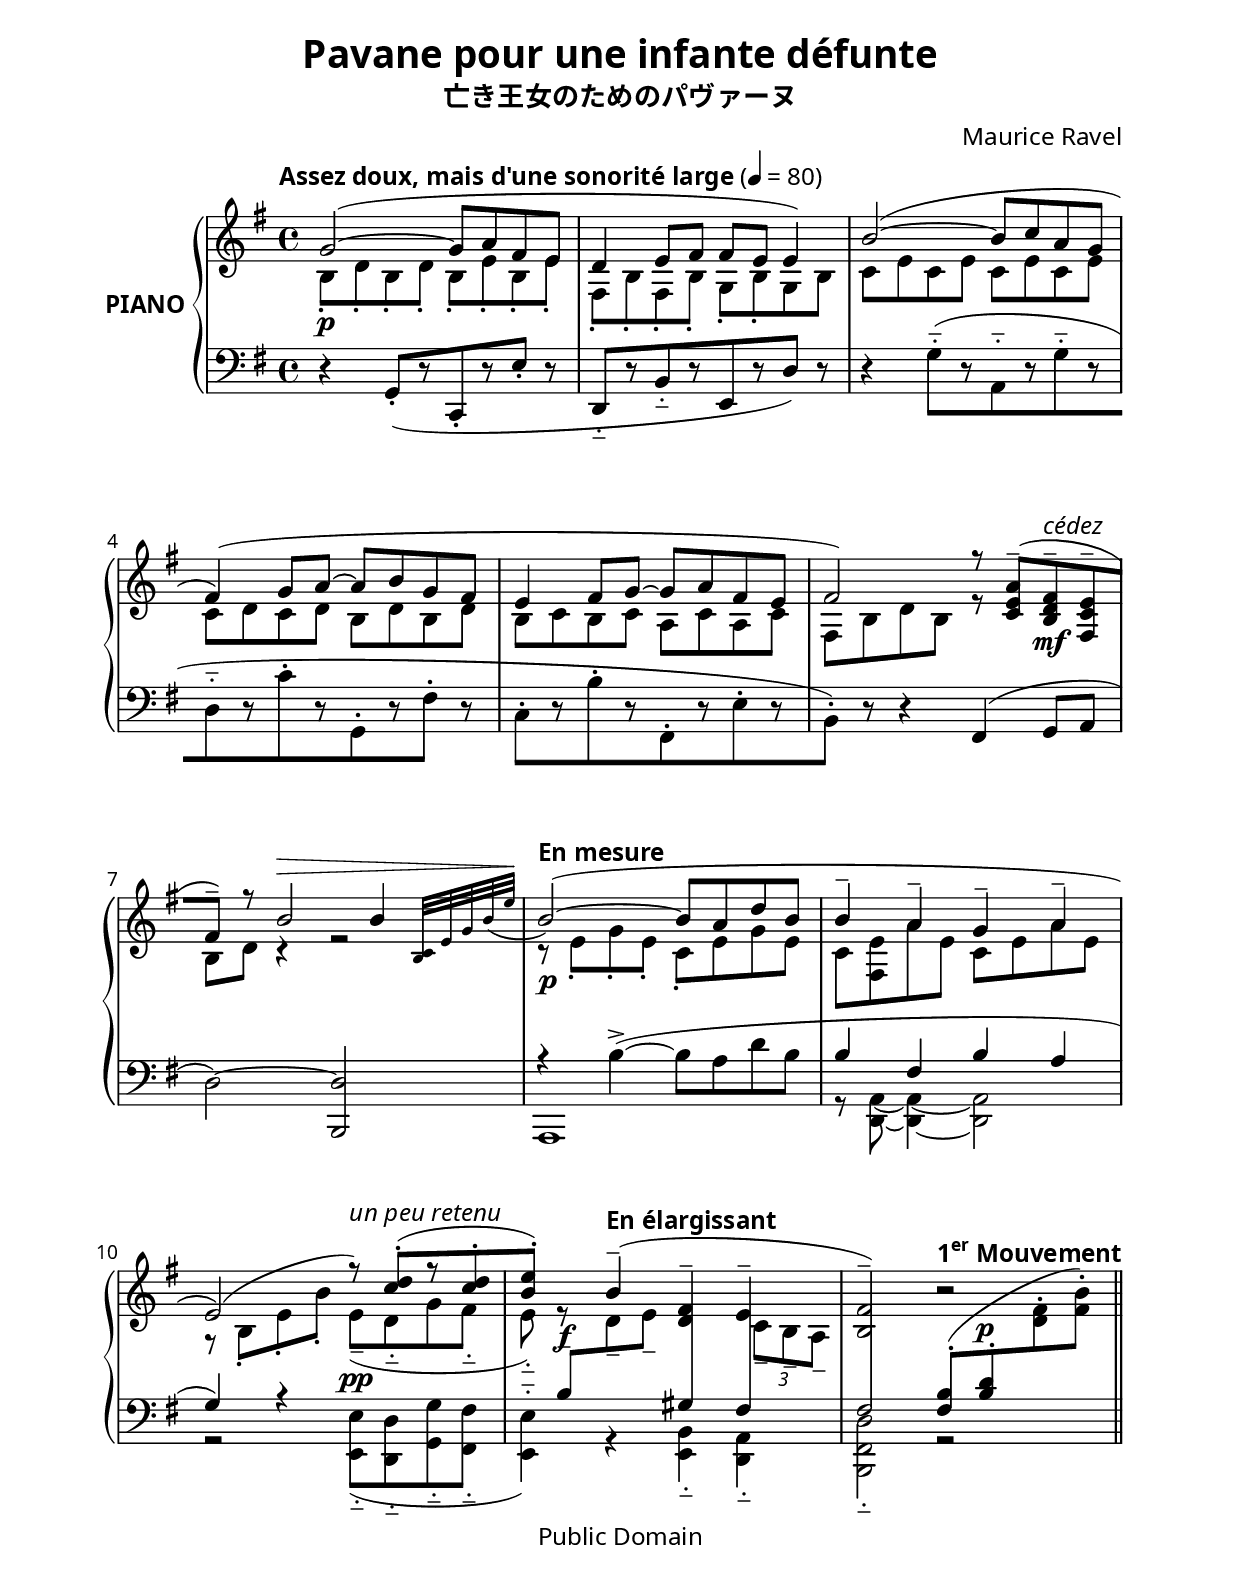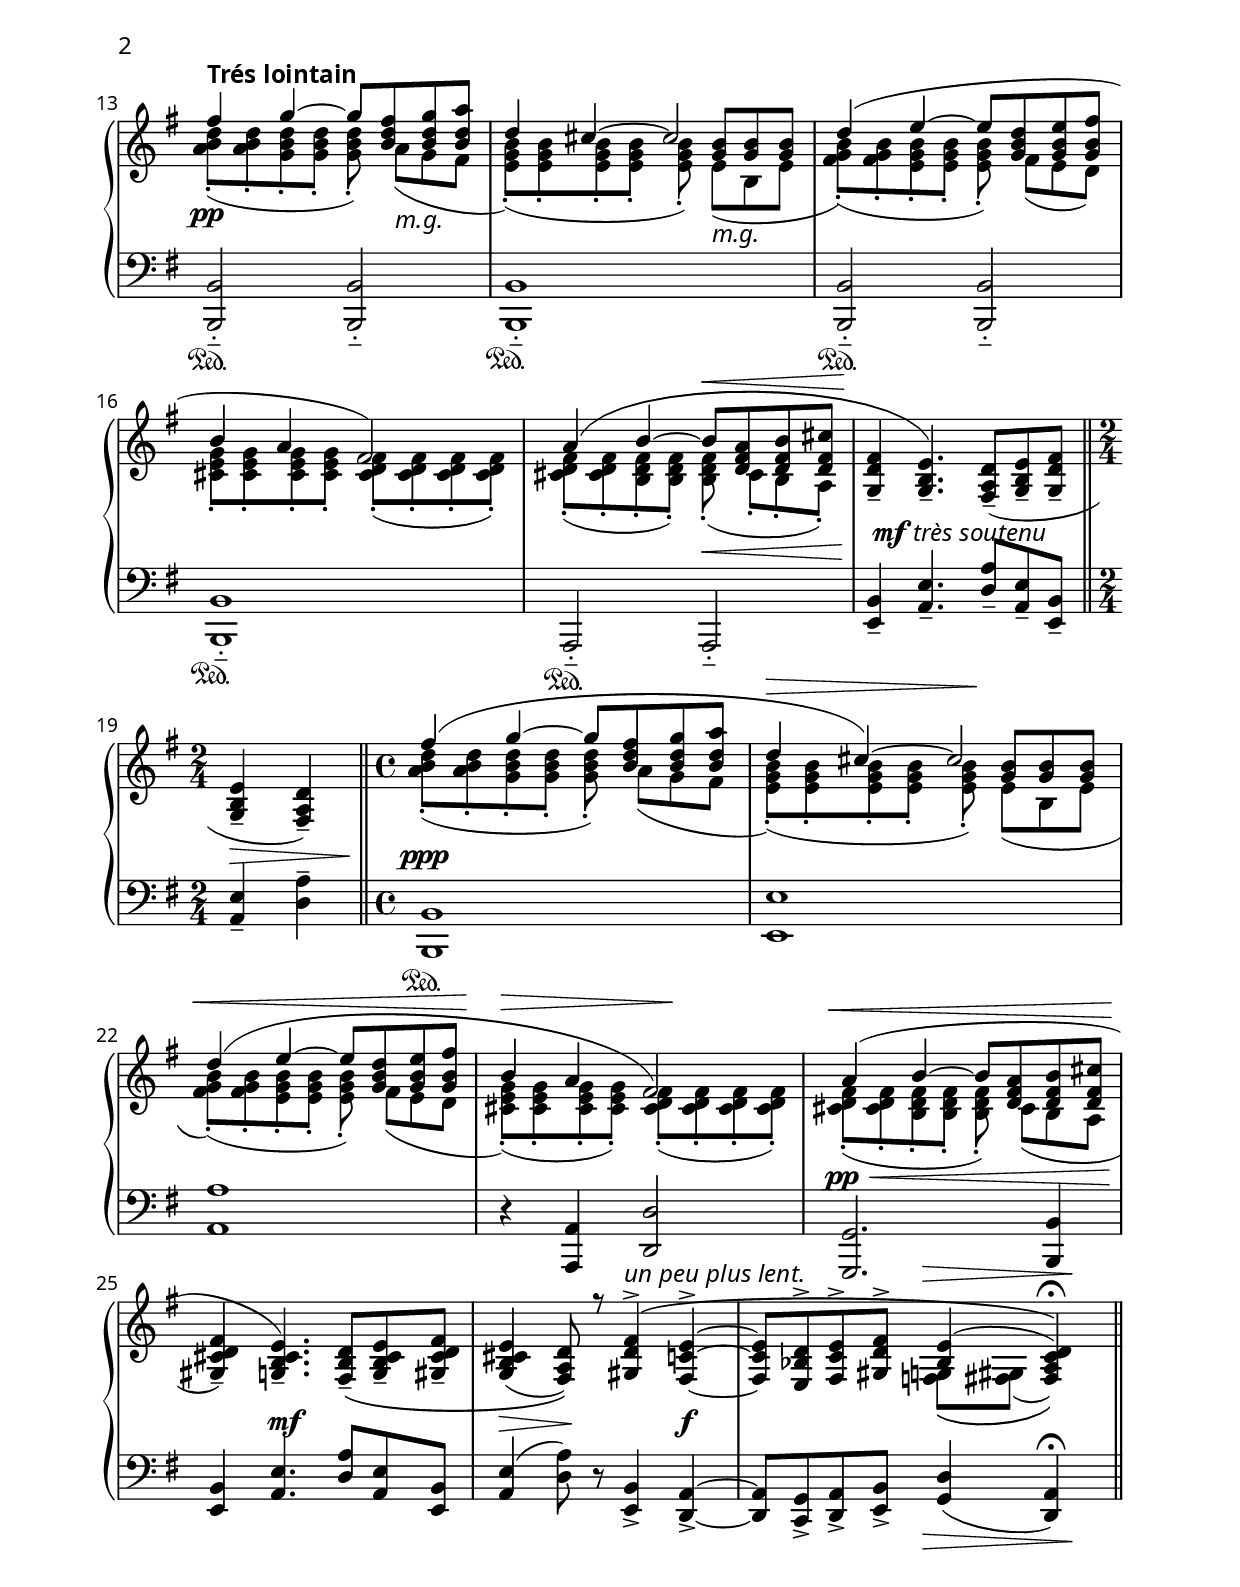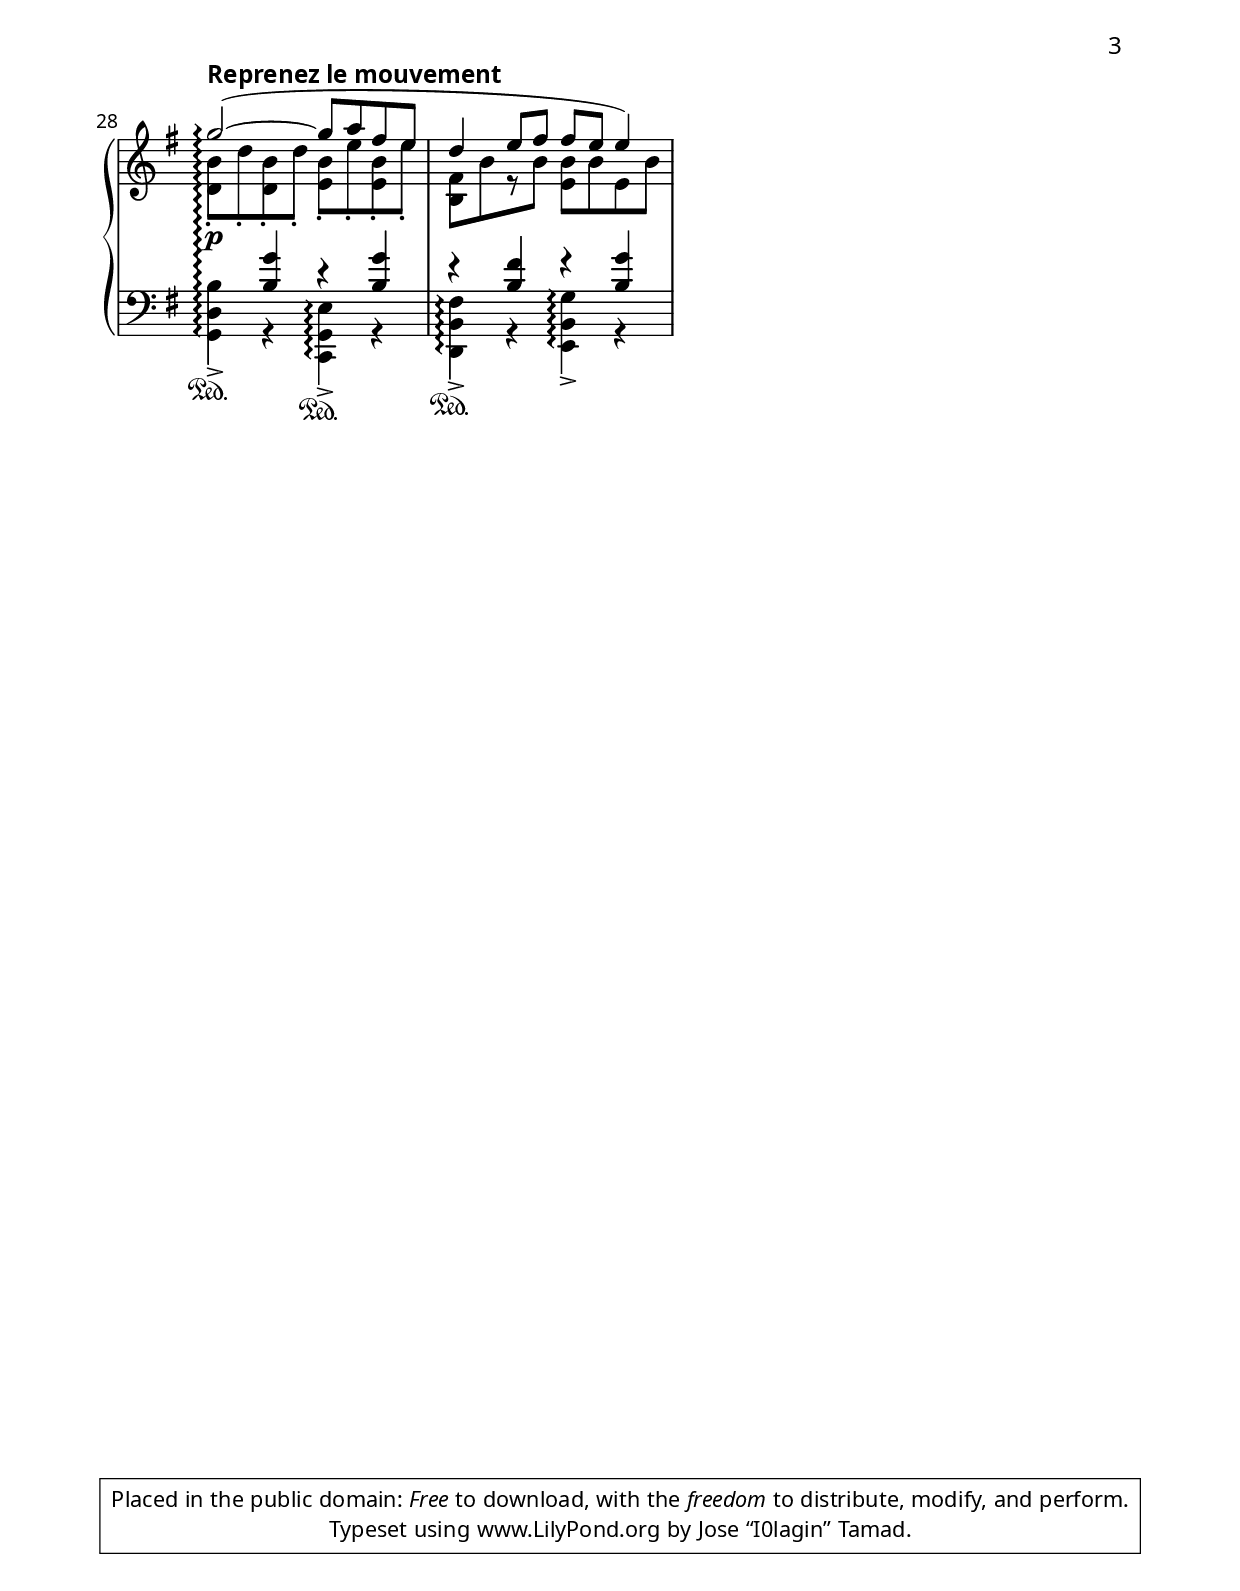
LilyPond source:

\version "2.24.4"

%% MOLA Guidelines for Music Preparation stuff
#(set-global-staff-size 21.26)
%% 21.26: 7.5mm
%% 22.67: 8.0mm
%% 24.09: 8.5mm

#(ly:expect-warning "")

\header {

  title = "Pavane pour une infante défunte"
  subtitle = "亡き王女のためのパヴァーヌ"
  composer = "Maurice Ravel"
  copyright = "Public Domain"
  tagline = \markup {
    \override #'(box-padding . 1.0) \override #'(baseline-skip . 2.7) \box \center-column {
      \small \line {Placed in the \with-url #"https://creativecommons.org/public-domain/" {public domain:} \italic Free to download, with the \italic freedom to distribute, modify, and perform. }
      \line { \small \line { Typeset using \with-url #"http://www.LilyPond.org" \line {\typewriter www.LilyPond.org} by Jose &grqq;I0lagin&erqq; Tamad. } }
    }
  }  
}

\paper {

  #(set-paper-size "a4")
  top-margin = 2\cm
  bottom-margin = 2\cm
  right-margin = 2\cm
  left-margin = 2\cm

  
  #(define fonts
    (set-global-fonts
     #:roman "MLMRoman8, Harano Aji Mincho"
     #:sans "MLMSans8, Harano Aji Gothic"
     #:typewriter "MLMMono8"
     #:factor (/ staff-height pt 20)
   ))
  #(include-special-characters)

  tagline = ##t
  print-all-headers = ##f
  ragged-last = ##t
  
}

%% QOL
mBreak = { \break }
pBreak = { \pageBreak }
sustainTap = \sustainOff\sustainOn
toUpper = { \change Staff = "pianoUpper" \stemDown }
toLower = { \change Staff = "pianoLower" \stemUp }

%% subdividing beams
divtwo = { \set subdivideBeams = ##t \set baseMoment = #(ly:make-moment 1/2) \set beatStructure = 1,1 }
divfour = { \set subdivideBeams = ##t \set baseMoment = #(ly:make-moment 1/4) \set beatStructure = 1,1,1,1 }
diveight = { \set subdivideBeams = ##t \set baseMoment = #(ly:make-moment 1/8) \set beatStructure = 2,2,2,2 }
divsixteen = { \set subdivideBeams = ##t \set baseMoment = #(ly:make-moment 1/16) \set beatStructure = 4,4,4,4 }

\version "2.24.4"

globalLayout = {

  %%1
  \tempo \markup {Assez doux, mais d'une sonorité large} 4=80
  s1 |

  %%2-3
  s1*2

  %%4-6
  
  s1*3

  %%7
  
  s1
  
  %%8
  \tempo \markup {En mesure} s1

  %%9
  s1

  %%10
  
  s1

  %%11
  s4
  \tempo \markup { \raise #3 { En élargissant } {　} } s2.

  %%12
  s2 \tempo \markup { \concat { 1 \super er } Mouvement } s2

  %%13
  \bar "||"
  \tempo \markup { Trés lointain }
  s1

  %%14-15
  s1*2

  %%16
  
  s1

  %%17-18
  s1*2

  %%19
  \bar "||"
  \time 2/4
  s2

  %%20
  \bar "||"
  \time 4/4
  s1

  %%21-27
  s1*7

  %%28
  \bar "||"
  \tempo \markup { Reprenez le mouvement }
  s1
  

}
 % time, tempo markings, keys, barlines, etc.
\version "2.24.4"

globalMidi = {

  %%1
  s1 |
  
}
 % tempo changes & MIDI dynamics
\version "2.24.4"

blank = {
  s1 |
  s1 |
  s1 |
}

mfTres = \tweak DynamicText.self-alignment-X #LEFT #(make-dynamic-script
						     (markup  #:dynamic "mf"
						      #:normal-text #:italic "très soutenu"))

\parallelMusic pianoDynamicsUpper,pianoDynamicsBetween,pianoDynamicsLower {

  %% 1
  s1 |
  s1\p |
  s1 |

  %% 2-5
  \repeat unfold 4 \blank

  %% 6
  s2. s4^\markup{\italic cédez} |
  s2. s4\mf |
  s1 |

  %%7
  s4 s2.^\> |
  s1 |
  s1 |

  %%8
  s1\! |
  s1\p |
  s1 |

  %%9
  \blank

  %%10
  s2 s2^\markup { \italic { un peu retenu } } |
  s2
  \once \override DynamicText.Y-offset = -2.5
  s2_\pp |
  s1 |

  %%11
  s1 |
  s8
  \once \override DynamicText.Y-offset = 1.2
  s4.^\f s2 |
  s1 |

  %%12
  s1 |
  s2 s8
  \once \override DynamicText.Y-offset = 2
  s4.^\p |
  s1 |

  %%13
  s1 |
  s1\pp |
  s1\sustainOn |

  %%14
  s1 |
  s1 |
  s1\sustainOn |

  %%15
  s1 |
  s1 |
  s1\sustainOn |

  %%16
  s1 |
  s1 |
  s1\sustainOn |

  %%17
  s2 s2^\< |
  s2 s2^\< |
  s1\sustainOn |

  %%18
  s1\! |
  \once \override DynamicText.Y-offset = #1
  s1\!\mfTres |
  s1 |

  %%19
  s2 |
  s2\> |
  s2 |

  %%20
  s1 |
  s1\ppp |
  s1\sustainOn |

  %%21
  s2^\> s2\! |
  s1 |
  s1 |

  %%22
  s1^\< |
  s1 |
  s1 |

  %%23
  s2^\> s2\! |
  s1 |
  s1 |

  %%24
  s1^\< |
  s1\pp\< |
  s1 |

  %%25
  s1\! |
  s4\! s2.\mf |
  s1 |

  %%26
  s2 s2^\markup \italic { un peu plus lent. } |
  s4\> s2\! s4\f |
  s1 |

  %%27
  s2 s4^\> s4\! |
  s1 |
  s2 s4_\> s4\! |

  %%28
  s1 |
  s1\p |
  s2\sustainOn s2\sustainOn |

  %%29
  s1 |
  s1 |
  s1\sustainOn |
  
}
 % dynamics & hairpins for layout
\version "2.24.4"

pianoLayout = {

  %%1-3
  s1*3

  %%4-6
  \mBreak
  s1*3

  %%7-9
  \mBreak
  s1*3

  %%10-12
  \mBreak
  s1*3

  %%13-15
  \pBreak
  s1*3

  %%16-18
  \mBreak
  s1*3

  %%19-21
  \mBreak
  s2 s1*2

  %%22-24
  \mBreak
  s1*3

  %%25-27
  \mBreak
  s1*3

  %%28-30
  \pBreak
  s1*3
  
}
 % breaks specifically for piano
\version "2.24.4"

%% \shape #'((0 . 0) (0 . 0) (0 . 0) (0 . 0)) Slur

mg = \markup \italic "m.g."

\parallelMusic pianoUpper,pianoLower,pianoPedal,pianoDynamics {
  
  %%1%2
  \key g \major
  <<
    {
      g'2^(^~ g8 a fis e
      d4 e8 fis fis e e4)
    } \\
    {
      \tag #'layout {
	b8_. d_. b_. d_. b_. e_. b_. e_.
	fis,_. b_. fis_. b_. g_. b_. g b
      }
      \tag #'midi {
	b8_. d_. b_. d_. b_. e_. b_. s8
	fis_. b_. fis_. b_. g_. b_. g b
      }
    }
  >> |
  \clef bass
  \key g \major
  r4 g,8_.[_( r c,_. r e'_.] r
  d,8__[ r b'__ r e, r d']) r
  |
  s2\sustainOn s2\sustainTap \repeat unfold 4 s4\sustainTap |
  s1 s1 |

  %%3%4%5%6%7
  <<
    {
      b'2~^( b8 c a g
      fis4)^( g8 a^~ a b g fis
      e4 fis8 g^~ g a fis e
      fis2) r8 < c e a >^-^([ < b d fis >^- < fis c' e >^- fis'^-)] r8 b2 b4
    } \\
    {
      c,8 e c e c e c e
      c d c d b d b d
      b c b c a c a c
      fis, b d b r s4.
      b8 d r4 r2
    }
  >> |
  r4
  \shape #'(
    ((0 . 1.5) (0 . 2) (0 . 2) (0 . 2))
    ((0 . 0) (0 . 0) (0 . 0) (0 . -1))
  ) Slur
  g8^_[^( r a,^_ r g'^_ r d^_ r c'^. r g,^. r fis'^.] r
  c8^.[ r b'^. r fis,^. r e'^. r b^.]) r8 r4 fis4^( g8 a
  d2)^~ < b, d' >
  |
  \repeat unfold 4 s4\sustainTap
  \repeat unfold 2 { s2\sustainTap s4\sustainTap s4\sustainTap }
  s2\sustainTap s4\sustainTap s8\sustainTap s8\sustainTap
  s1\sustainTap
  |
  s1 s1 s1 s2. s4 s1 |

  %%8%9%10%11%12
  <<
    {
      \tag #'layout { \bar "" \grace { < b c >32 e g b_~_( e } \bar "|" b2)^~^( b8 a d b }
      \tag #'midi {\grace { < b, c >32 e g b->_~_( e } s2 s8 a, d b }
      b4^- a^- g^- a^-
      e2)^( r8) < c' d >8^.^([ r q^. < b e >^.)] s8 b4^-^( \crossStaff { < d, fis >^- <  e >^- < b fis' >2^-) }
    } \\
    {
      r8 e_. g_. e_. c_. e g e
      \tag #'layout { c < fis, e' > a' e c e a e }
      \tag #'midi { c < fis, e' > s8 e' c e s8 e }
      r8 b_. e_. b'_. e,_-_( d__ g fis__
      e__) r8 s4 s4 \tuplet 3/2 { \once \override NoteColumn.force-hshift = #1.2 c8_- b_- a_- }
      s2
    }
  >> r2 |
  <<
    {
      \stemDown r4 b''4^>^~^( b8 a d b
      \stemUp b4 fis b a
      g4) r4 s2
      s8 b^-[ \toUpper d_- e_-] \toLower \crossStaff { gis,4 fis }
      \crossStaff fis2 \stemUp < fis b >8^.^([ < b d >^. \toUpper < d fis >^. < fis b >^.])
    } \\
    {
      a,,,1
      r8 < d a' >8_~ q4_~ q2
      r2 < e e' >8___( < d d' >__ < g g' >__ < fis fis' >__
      < e e' >4^_) r4 < e b' >__ < d a' >__
      < b fis' d' >2__ r2
    }
  >> |
  s1 s1\sustainTap
  s2\sustainTap s8 s8\sustainTap s8\sustainTap s8\sustainTap
  \repeat unfold 4 s4\sustainTap
  s2 s2\sustainTap |
  s1 s1 s1 s1 s1 |

  %%13%14%15%16
  <<
    {
      fis''4 g^~ g8 < b, d fis > < b d g > < b d a' >
      d4 cis^~ cis2
      d4^( e^~ e8 < g, b d > < g b e > < g b fis' >
      b4 a fis2)
    } \\
    {
      < a b d >8_._( q_. < g b d >_. q_. q_.) a_\mg[_( g fis]
      < e g b >8_.)_( q_. q_. q_. q_.) e_\mg[_( b e]
      < fis g b >8)_._( q_. < e g b >_. q_. q_.) fis[_( e d])
      < cis e g >8_. q_. q_. q_. < cis d fis >_._( q_. q_. q_.)
    } \\
    {
      s1
      s2 s8 < g' b >8 q q
      s1
      s1
    }
  >> |
  < b b' >2__ q__
  < b b' >1__
  < b b' >2__ q__
  < b b' >1__
  |
  s4\sustainTap s4\sustainTap s2\sustainTap
  s1\sustainTap
  s4\sustainTap s4\sustainTap s2\sustainTap
  s4\sustainTap s4\sustainTap s2\sustainTap |
  s1 s1 s1 s1 |

  %%17%18%19
  <<
    {
      a4^( b^~ b8 < d, fis a >8 < d fis b > < d fis cis' >
      < g, d' fis >4_- < g b e >4._-) < fis a d >8_-_( < g b e >_- < g d' fis >_-
      < g b e >4_- < fis a d >_-)
    } \\
    {
      < cis' d fis >8_._( q_. < b d fis >_. q_.) q_._( cis_.[ b_. a_.])
      s1
      s2
    }
  >> |
  a2__ a2__
  < e' b' >4_- < a e' >4._- < d a' >8_- < a e' >_- < e b' >_-
  < a e' >4_- < d a' >^-
  |
  s4 s2.\sustainTap
  s4\sustainTap s4.\sustainTap \repeat unfold 3 s8\sustainTap
  s4\sustainTap s4\sustainTap
  |
  s1 s1 s2 |

  %%20%21%22%23
  <<
    {
      fis''4^( g^~ g8 < b, d fis > < b d g > < b d a' >
      d4 cis)^~ cis2
      d4^( e^~ e8 < g, b d > < g b e > < g b fis' >
      b4 a \tag #'layout fis2) \tag #'midi r2)
    } \\
    {
      < a b d >8_._( q_. < g b d >_. q_. q_.) a[_( g fis]
      < e g b >8_.)_( q_. q_. q_. q_.) e[_( b e]
      < fis g b >)_._( q_. < e g b >_. q_. q_.) fis[_( e d]
      < cis e g >_.)_( q_. q_. q_.) < cis d fis >_._( q_. q_. q_.)
    } \\
    {
      s1
      s2 s8 < g' b > q q
      s1*2
    }
  >> |
  < b, b' >1
  < e e' >1
  < a a' >1
  r4 < a, a' >4 < d d' >2 |
  s4\sustainTap s2.\sustainTap
  s4\sustainTap s2.\sustainTap
  s4\sustainTap s2.\sustainTap
  s4\sustainTap s4\sustainTap s2\sustainTap |
  s1 s1 s1 s1 |
  
  %%24%25%26%27
  <<
    {
      a4^( b^~ b8 < d, fis a > < d fis b > < d fis cis' >
      < gis, cis d fis >4_- < g b cis e >4._-) < fis b d >8_-_\( < g b cis e >_- < gis cis d fis >_-
      < g b cis e >4_( < fis a d >8)\) r8 < gis d' fis >4^>\( < fis_~ c'^~ e^~ >^>
      q8 < e bes' d >^> < fis c' e >^> < gis d' fis >^> < bes e >4^( < fis a c d >^\fermata)\)
    } \\
    {
      < cis' d fis >8_._( q_. < b d fis >_. q_. q_.) cis[_( b a]
      \once \hide Rest e1\rest)
      s1
      s2 < f g >8_\( < fis gis >_( \once \hide Rest fis8\rest)\)
    } \\
  >> |
  < g, g' >2. < b b' >4
  < e b' >4 < a e' >4. < d a' >8 < a e' > < e b' >
  < a e' >4^( < d a' >8) r8 < e, b' >4_> < d_~ a'^~ >_>
  q8 < c g' >_> < d a' >_> < e b' >_> < g d' >4_( < d a' >^\fermata) |
  s2.\sustainTap s4\sustainTap
  s4\sustainTap s4.\sustainTap \repeat unfold 3 s8\sustainTap
  \repeat unfold 4 s4\sustainTap
  s8 \repeat unfold 6 s8\sustainTap s8  |
  s1 s1 s1 s1 |

%%% Alright. Arpeggios. Never heard of her.
%%% Reference I'm using plays them equivalent to 32nd notes, so I'll follow that.
%%% However, I can't process that first arpeggio that way; for this, do 64th notes.
  
  %%28%29
  <<
    {
      \tag #'layout { g''2\arpeggio^~^( g8 a fis e }
      \tag #'midi { s16 s64 g64^~^( s32 s8 s4 s8 a fis r8 }
      d4 e8 fis fis e e4)
    } \\
    {
      \tag #'layout { < d, b' >8_.\arpeggio d'_. < d, b' >8_. d'_. \repeat unfold 2 { < e, b' >8_. e'_. } }
      \tag #'midi { s32 s64 d,64 b'64 s32. d8_. < d, b' >8_. d'_. \repeat unfold 2 { < e, b' >8_. e'_. } }
      < b, fis' >[ b' r b] < e, b' > b' e, b'
      }
    >> |
   <<
     {
       s4 < b'' g' > r q
       r4 < b fis' > r < b g' >
     } \\
     {
       \tag #'layout { < g, d' b' >4_>\arpeggio r < c, g' e' >\arpeggio_> r < d b' fis' >4\arpeggio_> r < e b' g' >\arpeggio_> r }
       \tag #'midi {
	 g64 d' b' s64 s8. r8.
	 c,,32 g' e' r r4.
	 d,32 b' fis' r r4.
	 e,32 b' g' r r4. c,32 g'
       }
     }
   >> |
   \repeat unfold 4 s2\sustainOn |
   s1 s1 |
   
 }
 % the music + midi

%% when a composition includes repeats, consider using tag #'midi
%% - voltas:
%%   - layout: set volta/barlines and go straight to next measure
%%   - midi: either put repeated music/global in a separate variable, or copy and paste, then call with \tag #'midi

mainLayout = {

  \new PianoStaff \with {
    instrumentName = \markup { \bold "PIANO" }
    \consists "Span_stem_engraver"
    \consists "Span_arpeggio_engraver"
    connectArpeggios = ##t
  } \keepWithTag #'layout <<
    \new Dynamics { \pianoLayout }
    \autoBreaksOff
    \new Staff = "pianoUpper" << 
      \globalLayout
      \pianoDynamicsUpper
      \relative { \pianoUpper }
    >>
    \new Dynamics <<
      \globalLayout
      \pianoDynamicsBetween
    >>
    \new Staff = "pianoLower" \with {

    } <<
      \globalLayout
      \pianoDynamicsLower
      %%\pianoPedal
      \relative {
	%% comment below line when done
	%%\set Staff.pedalSustainStyle = #'bracket
	\pianoLower
      }
    >>
  >>

}

mainMidi = {

  \new PianoStaff \with{
    instrumentName = "Piano"
    midiInstrument = "acoustic grand"
    midiMaximumVolume = 1.0
    midiMinimumVolume = 0.0
    \accepts Dynamics
    \consists "Dynamic_performer"
  }
  \keepWithTag #'midi <<
    \globalMidi
    \new Staff = "pianoUpper" << \relative { \pianoUpper } { \pianoDynamics } { \pianoPedal } >>
    \new Staff = "pianoLower" << \relative { \pianoLower } { \pianoDynamics } { \pianoPedal } >>
  >>

}

%% when calling from a top main.ly, comment below

\score { 
  << \mainLayout >> % brackets just in case of ly2video (it inserts `\unfoldRepeats` after `\score` but doesn't add any brackets)
  \header {

  }
  \layout {

  }
}


\score {
  << \mainMidi >>
  \midi { 
    \context { \Score midiChannelMapping = #'instrument }
  }
}